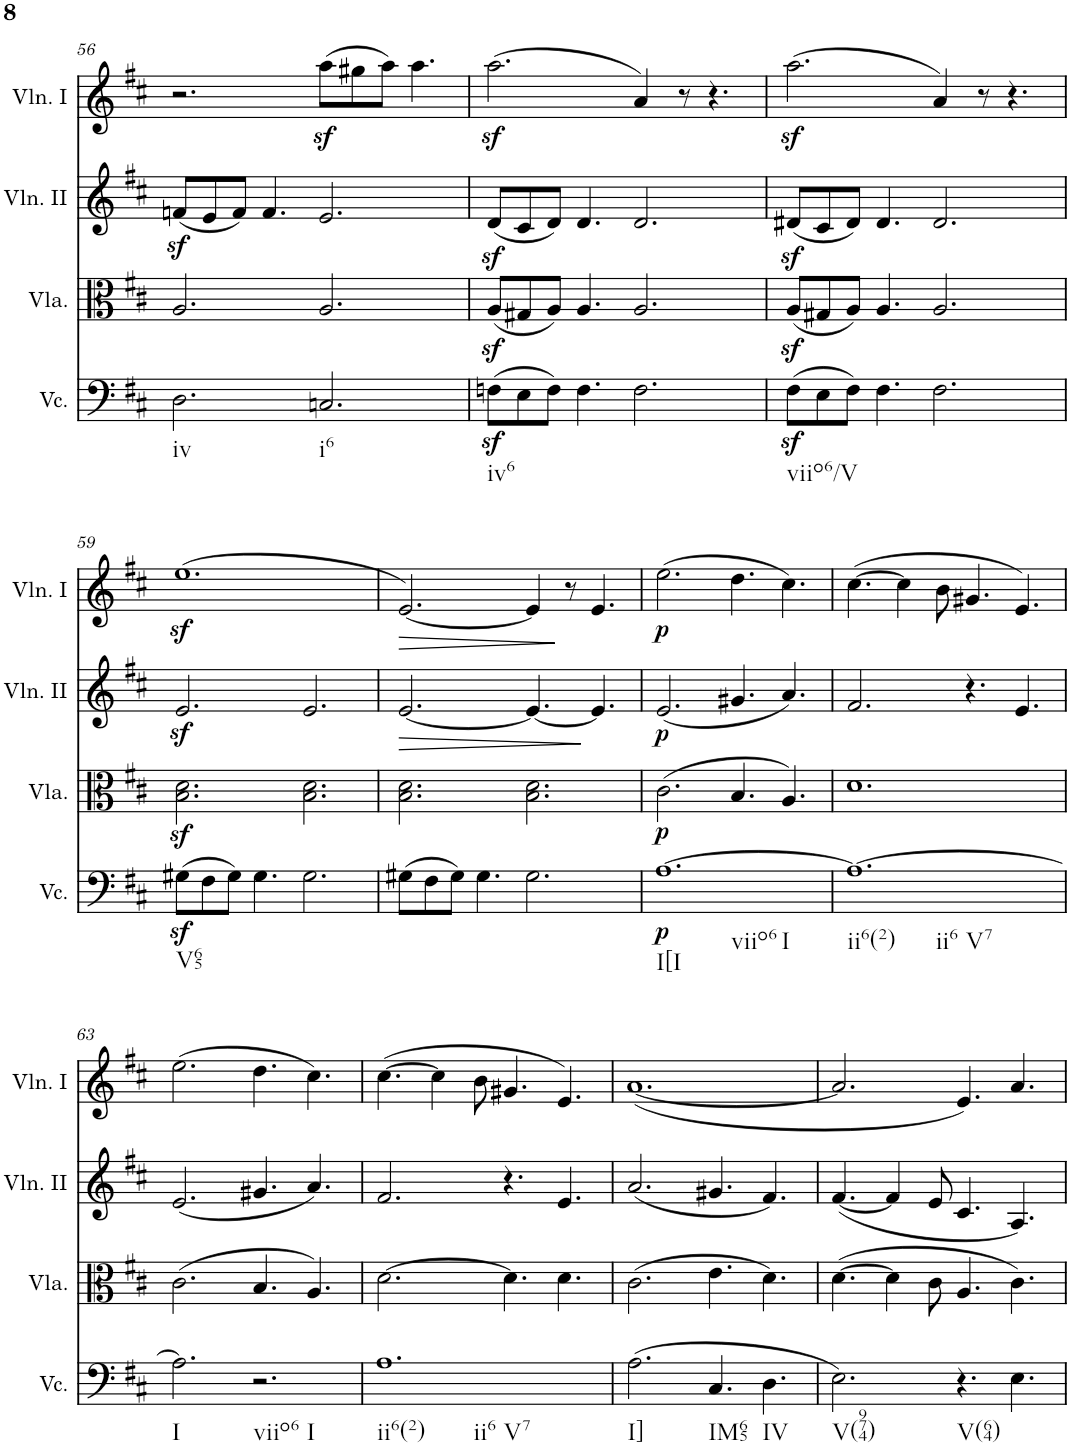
**kern	**dynam	**kern	**dynam	**kern	**dynam	**kern	**dynam
*part4	*part4	*part3	*part3	*part2	*part2	*part1	*part1
*staff4	*staff4	*staff3	*staff3	*staff2	*staff2	*staff1	*staff1
*I"Violoncello	*	*I"Viola	*	*I"Violino II	*	*I"Violino I	*
*I'Vc.	*	*I'Vla.	*	*I'Vln. II	*	*I'Vln. I	*
!!LO:PB:g=z
*clefF4	*	*clefC3	*	*clefG2	*	*clefG2	*
*k[f#c#]	*	*k[f#c#]	*	*k[f#c#]	*	*k[f#c#]	*
*M12/8	*	*M12/8	*	*M12/8	*	*M12/8	*
=56	=56	=56	=56	=56	=56	=56	=56
!LO:TX:b:t=iv	!	!	!	!	!	!	!
2.D\	.	2.A/	.	(8fnz</L	.	2.r	.
.	.	.	.	8e/	.	.	.
.	.	.	.	8f/J)	.	.	.
.	.	.	.	4.f/	.	.	.
!LO:TX:b:t=i6	!	!	!	!	!	!	!
2.Cn/	.	2.A/	.	2.e/	.	(8aaz<\L	.
.	.	.	.	.	.	8gg#X\	.
.	.	.	.	.	.	8aa\J)	.
.	.	.	.	.	.	4.aa\	.
=57	=57	=57	=57	=57	=57	=57	=57
!LO:TX:b:t=iv6	!	!	!	!	!	!	!
(8Fnz<\L	.	(8Az</L	.	(8dz</L	.	(2.aaz<\	.
8E\	.	8G#X/	.	8c#/	.	.	.
8F\J)	.	8A/J)	.	8d/J)	.	.	.
4.F\	.	4.A/	.	4.d/	.	.	.
2.F\	.	2.A/	.	2.d/	.	4a/)	.
.	.	.	.	.	.	8r	.
.	.	.	.	.	.	4.r	.
=58	=58	=58	=58	=58	=58	=58	=58
!LO:TX:b:t=viio6/V	!	!	!	!	!	!	!
(8F#z<\L	.	(8Az</L	.	(8d#Xz</L	.	(2.aaz<\	.
8E\	.	8G#X/	.	8c#/	.	.	.
8F#\J)	.	8A/J)	.	8d#/J)	.	.	.
4.F#\	.	4.A/	.	4.d#/	.	.	.
2.F#\	.	2.A/	.	2.d#/	.	4a/)	.
.	.	.	.	.	.	8r	.
.	.	.	.	.	.	4.r	.
!!LO:LB:g=z
=59	=59	=59	=59	=59	=59	=59	=59
!LO:TX:b:t=V65	!	!	!	!	!	!	!
(8G#Xz<\L	.	2.B\z< 2.d\z<	.	2.ez</	.	(1.eez<	.
8F#\	.	.	.	.	.	.	.
8G#\J)	.	.	.	.	.	.	.
4.G#\	.	.	.	.	.	.	.
2.G#\	.	2.B\ 2.d\	.	2.e/	.	.	.
=60	=60	=60	=60	=60	=60	=60	=60
!	!	!	!	!	!LO:HP:b	!	!LO:HP:b
(8G#X\L	.	2.B\ 2.d\	.	[2.e/	>	[2.e/)	>
8F#\	.	.	.	.	.	.	.
8G#\J)	.	.	.	.	.	.	.
4.G#\	.	.	.	.	.	.	.
2.G#\	.	2.B\ 2.d\	.	4.e/_	.	4e/]	.
.	.	.	.	.	.	8r	]
.	.	.	.	4.e/]	]	4.e/	.
=61	=61	=61	=61	=61	=61	=61	=61
!LO:TX:b:t=I[I	!	!	!	!	!	!	!
!LO:TX:b:t=viio6	!	!	!	!	!	!	!
!LO:TX:b:t=I	!	!	!	!	!	!	!
!	!LO:DY:b	!	!LO:DY:b	!	!LO:DY:b	!	!LO:DY:b
[1.A	p	(2.c#\	p	(2.e/	p	(2.ee\	p
.	.	4.B/	.	4.g#X/	.	4.dd\	.
.	.	4.A/)	.	4.a/)	.	4.cc#\)	.
=62	=62	=62	=62	=62	=62	=62	=62
!LO:TX:b:t=ii6(2)	!	!	!	!	!	!	!
!LO:TX:b:t=ii6	!	!	!	!	!	!	!
!LO:TX:b:t=V7	!	!	!	!	!	!	!
1.A_	.	1.d	.	2.f#/	.	([4.cc#\	.
.	.	.	.	.	.	4cc#\]	.
.	.	.	.	.	.	8b\	.
.	.	.	.	4.r	.	4.g#X/	.
.	.	.	.	4.e/	.	4.e/)	.
!!LO:LB:g=z
=63	=63	=63	=63	=63	=63	=63	=63
!LO:TX:b:t=I	!	!	!	!	!	!	!
2.A\]	.	(2.c#\	.	(2.e/	.	(2.ee\	.
!LO:TX:b:t=viio6	!	!	!	!	!	!	!
!LO:TX:b:t=I	!	!	!	!	!	!	!
2.r	.	4.B/	.	4.g#X/	.	4.dd\	.
.	.	4.A/)	.	4.a/)	.	4.cc#\)	.
=64	=64	=64	=64	=64	=64	=64	=64
!LO:TX:b:t=ii6(2)	!	!	!	!	!	!	!
!LO:TX:b:t=ii6	!	!	!	!	!	!	!
!LO:TX:b:t=V7	!	!	!	!	!	!	!
1.A	.	[2.d\	.	2.f#/	.	([4.cc#\	.
.	.	.	.	.	.	4cc#\]	.
.	.	.	.	.	.	8b\	.
.	.	4.d\]	.	4.r	.	4.g#X/	.
.	.	4.d\	.	4.e/	.	4.e/)	.
=65	=65	=65	=65	=65	=65	=65	=65
!LO:TX:b:t=I]	!	!	!	!	!	!	!
(2.A\	.	(2.c#\	.	(2.a/	.	([1.a	.
!LO:TX:b:t=IM65	!	!	!	!	!	!	!
4.C#/	.	4.e\	.	4.g#X/	.	.	.
!LO:TX:b:t=IV	!	!	!	!	!	!	!
4.D\	.	4.d\)	.	4.f#/)	.	.	.
=66	=66	=66	=66	=66	=66	=66	=66
!LO:TX:b:t=V(974)	!	!	!	!	!	!	!
2.E\)	.	([4.d\	.	([4.f#/	.	2.a/]	.
.	.	4d\]	.	4f#/]	.	.	.
.	.	8c#\	.	8e/	.	.	.
!LO:TX:b:t=V(64)	!	!	!	!	!	!	!
4.r	.	4.A/	.	4.c#/	.	4.e/)	.
4.E\	.	4.c#\)	.	4.A/)	.	4.a/	.
=	=	=	=	=	=	=	=
*-	*-	*-	*-	*-	*-	*-	*-
